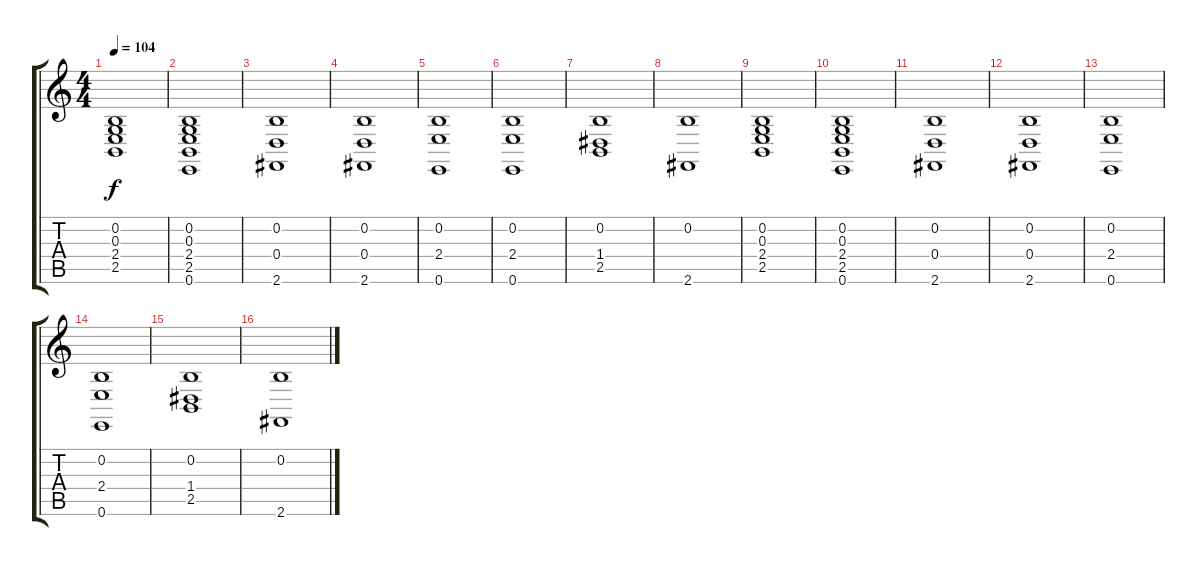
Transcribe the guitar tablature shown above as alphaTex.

\track "" {instrument pad6metallic}
\staff {score tabs}
\tuning (E4 B3 G3 D3 A2 E2) {hide}
\ts (4 4)
\tempo 104
\clef g2
\ks c
(0.2 0.3 2.4 2.5).1{dy f} |
(0.2 0.3 2.4 2.5 0.6).1 |
(0.2 0.4 2.6).1 |
(0.2 0.4 2.6).1 |
(0.2 2.4 0.6).1 |
(0.2 2.4 0.6).1 |
(0.2 1.4 2.5).1 |
(0.2 2.6).1 |
(0.2 0.3 2.4 2.5).1 |
(0.2 0.3 2.4 2.5 0.6).1 |
(0.2 0.4 2.6).1 |
(0.2 0.4 2.6).1 |
(0.2 2.4 0.6).1 |
(0.2 2.4 0.6).1 |
(0.2 1.4 2.5).1 |
(0.2 2.6).1
